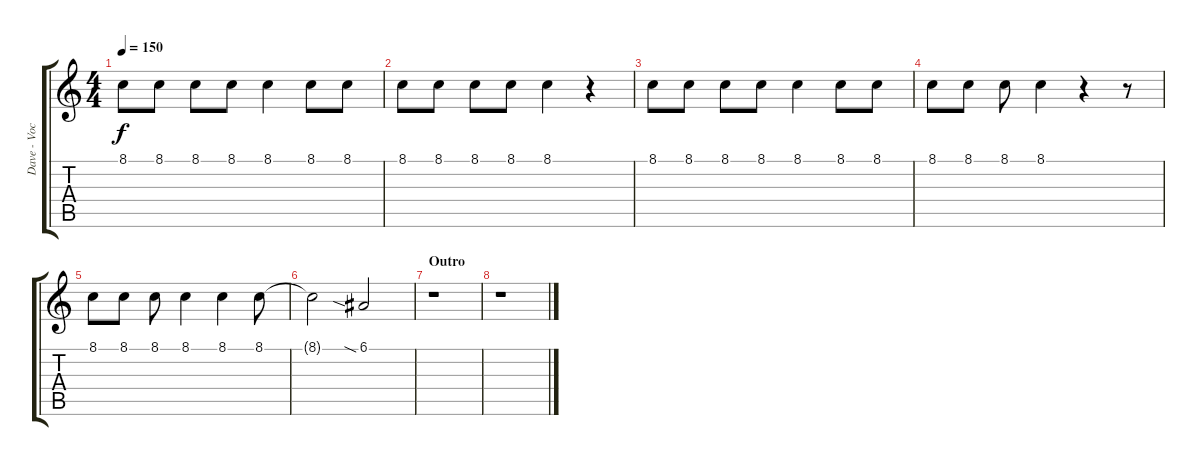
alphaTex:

\track ("Dave - Vocals" "Dave - Voc") {instrument lead5charang}
\staff {score tabs}
\tuning (E4 B3 G3 D3 A2 E2) {hide}
\ts (4 4)
\tempo 150
\clef g2
\ks c
8.1.8{dy f} 8.1.8 8.1.8 8.1.8 8.1.4 8.1.8 8.1.8 |
8.1.8 8.1.8 8.1.8 8.1.8 8.1.4 r.4 |
8.1.8 8.1.8 8.1.8 8.1.8 8.1.4 8.1.8 8.1.8 |
8.1.8 8.1.8 8.1.8 8.1.4 r.4 r.8 |
8.1.8 8.1.8 8.1.8 8.1.4 8.1.4 8.1.8 |
8.1{t}.2 6.1{sia}.2 |
\section ("" "Outro")
r.1 |
r.1
